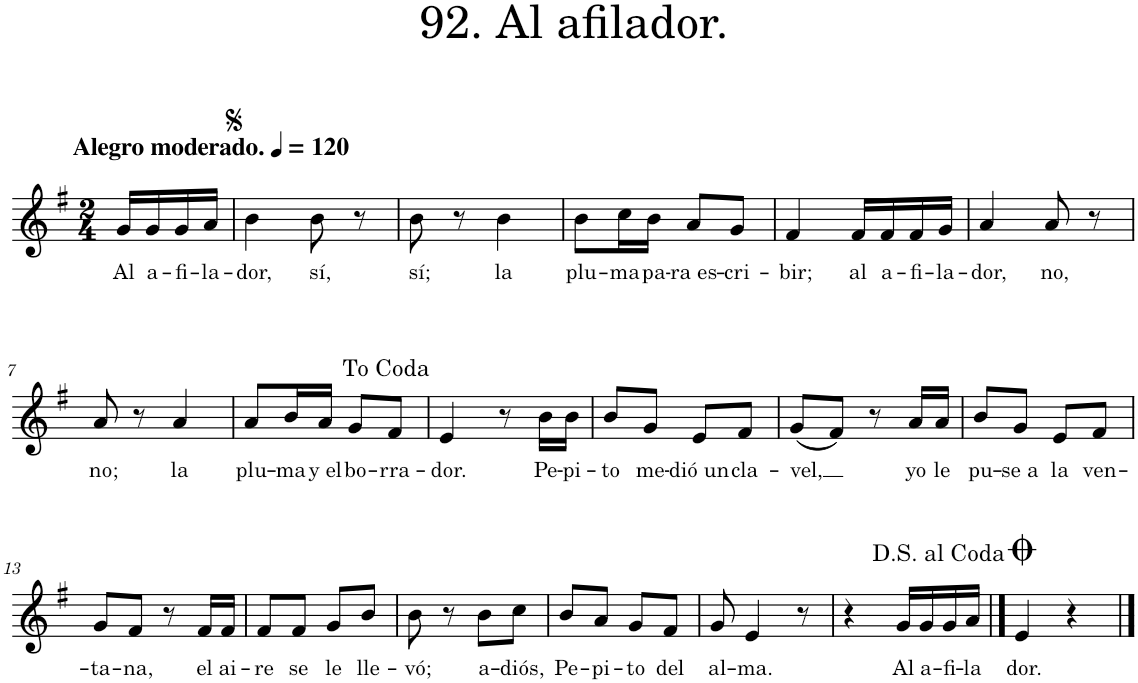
**kern	**text
*part1	*part1
*staff1	*staff1
*I"Piano	*
*I'Pno.	*
*clefG2	*
*k[f#]	*
*M2/4	*
*MM120	*
=1	=1
!LO:TX:a:B:t=Alegro moderado.	!
!	!LO:LY:b
16g/LL	Al
!	!LO:LY:b
16g/	a-
!	!LO:LY:b
16g/	-fi-
!	!LO:LY:b
16a/JJ	-la-
=2	=2
!	!LO:LY:b
4b\	-dor,
!	!LO:LY:b
8b\	sí,
8r	.
=3	=3
!	!LO:LY:b
8b\	sí;
8r	.
!	!LO:LY:b
4b\	la
=4	=4
!	!LO:LY:b
8b\L	plu-
!	!LO:LY:b
16cc\L	-ma
!	!LO:LY:b
16b\JJ	pa-
!	!LO:LY:b
8a/L	-ra es-
!	!LO:LY:b
8g/J	-cri-
=5	=5
!	!LO:LY:b
4f#/	-bir;
!	!LO:LY:b
16f#/LL	al
!	!LO:LY:b
16f#/	a-
!	!LO:LY:b
16f#/	-fi-
!	!LO:LY:b
16g/JJ	-la-
=6	=6
!	!LO:LY:b
4a/	-dor,
!	!LO:LY:b
8a/	no,
8r	.
!!LO:LB:g=z
=7	=7
!	!LO:LY:b
8a/	no;
8r	.
!	!LO:LY:b
4a/	la
=8	=8
!	!LO:LY:b
8a/L	plu-
!	!LO:LY:b
16b/L	-ma
!	!LO:LY:b
16a/JJ	y el
!	!LO:LY:b
8g/L	bo-
!	!LO:LY:b
8f#/J	-rra-
=9	=9
!	!LO:LY:b
4e/	-dor.
8r	.
!	!LO:LY:b
16b\LL	Pe-
!	!LO:LY:b
16b\JJ	-pi-
=10	=10
!	!LO:LY:b
8b/L	-to
!	!LO:LY:b
8g/J	me-
!	!LO:LY:b
8e/L	-dió un
!	!LO:LY:b
8f#/J	cla-
=11	=11
!	!LO:LY:b
(8g/L	-vel,
8f#/J)	.
8r	.
!	!LO:LY:b
16a/LL	yo
!	!LO:LY:b
16a/JJ	le
=12	=12
!	!LO:LY:b
8b/L	pu-
!	!LO:LY:b
8g/J	-se a
!	!LO:LY:b
8e/L	la
!	!LO:LY:b
8f#/J	ven-
!!LO:LB:g=z
=13	=13
!	!LO:LY:b
8g/L	-ta-
!	!LO:LY:b
8f#/J	-na,
8r	.
!	!LO:LY:b
16f#/LL	el
!	!LO:LY:b
16f#/JJ	ai-
=14	=14
!	!LO:LY:b
8f#/L	-re
!	!LO:LY:b
8f#/J	se
!	!LO:LY:b
8g/L	le
!	!LO:LY:b
8b/J	lle-
=15	=15
!	!LO:LY:b
8b\	-vó;
8r	.
!	!LO:LY:b
8b\L	a-
!	!LO:LY:b
8cc\J	-diós,
=16	=16
!	!LO:LY:b
8b/L	Pe-
!	!LO:LY:b
8a/J	-pi-
!	!LO:LY:b
8g/L	-to
!	!LO:LY:b
8f#/J	del
=17	=17
!	!LO:LY:b
8g/	al-
!	!LO:LY:b
4e/	-ma.
8r	.
=18	=18
4r	.
!	!LO:LY:b
16g/LL	Al
!	!LO:LY:b
16g/	a-
!	!LO:LY:b
16g/	-fi-
!	!LO:LY:b
16a/JJ	-la
==19	==19
!	!LO:LY:b
4e/	-dor.
4r	.
==	==
*-	*-
